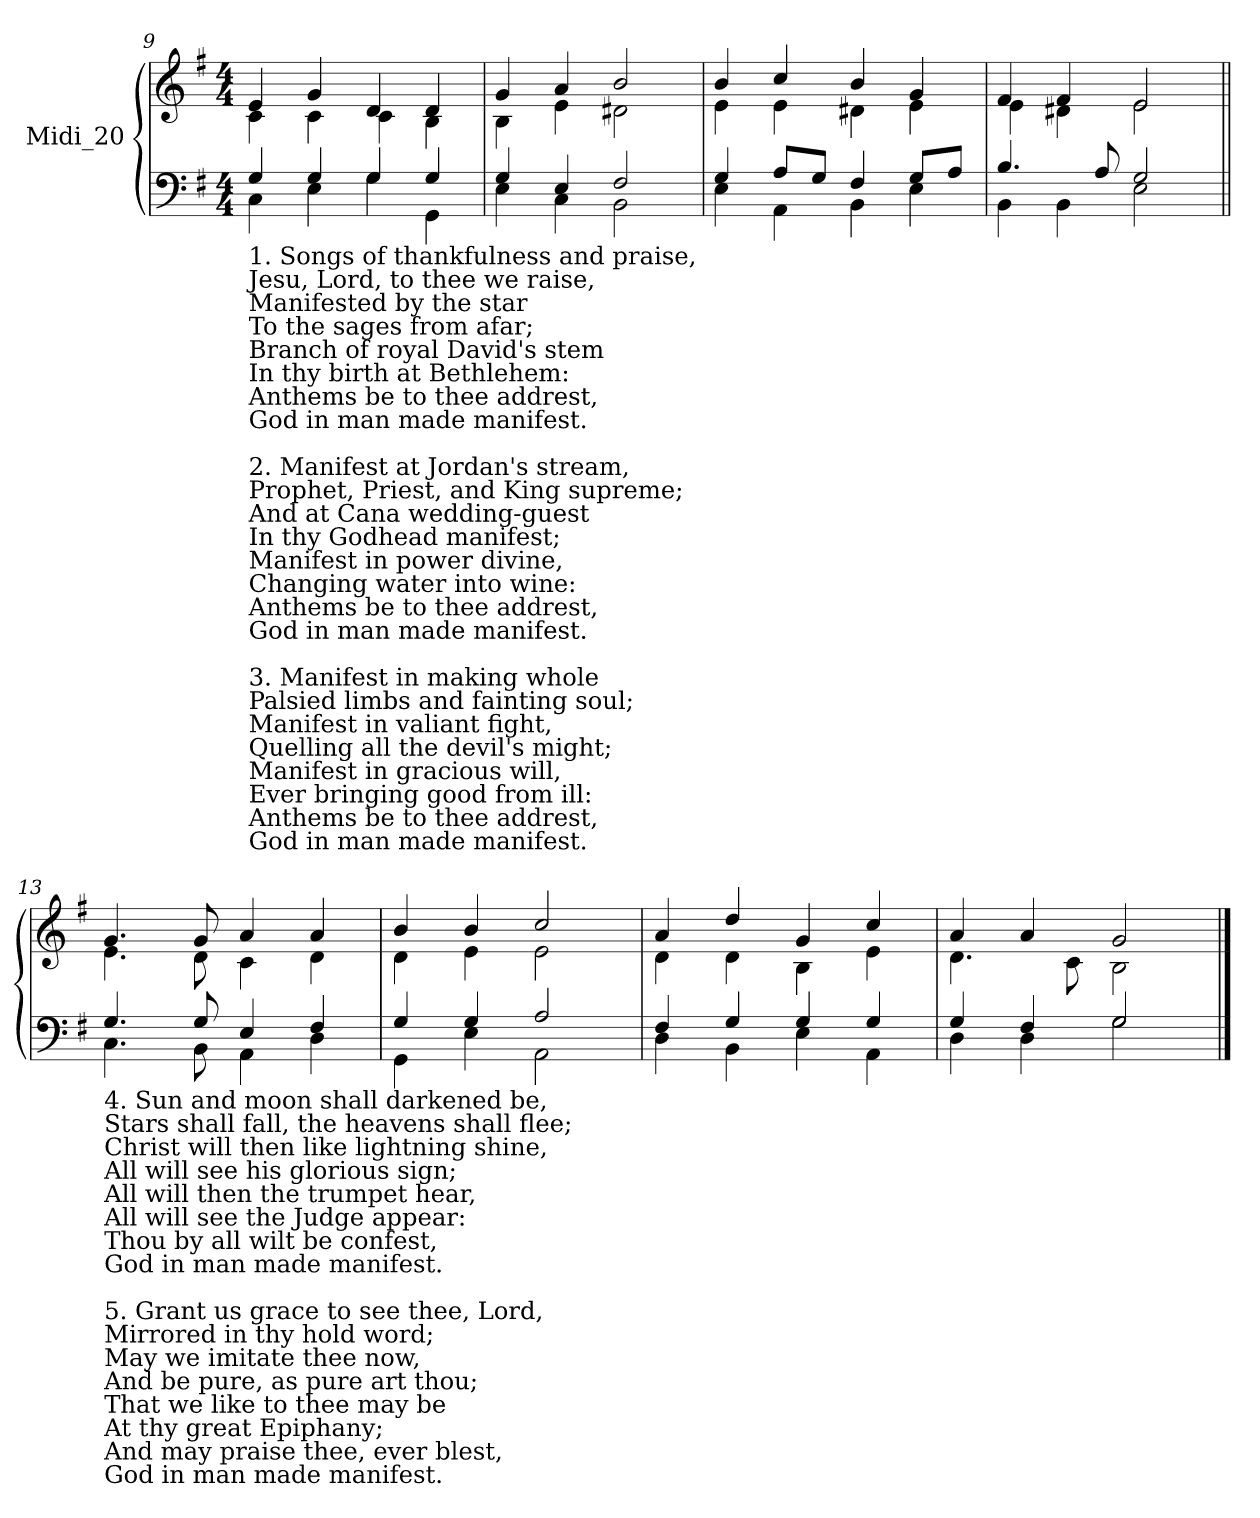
**kern	**kern
*part2	*part1
*staff2	*staff1
*I"Midi_20	*I"Midi_20
!!LO:LB:g=z
*clefF4	*clefG2
*k[f#]	*k[f#]
*G:	*G:
*M4/4	*M4/4
=9	=9
*^	*^
!LO:TX:b:t=1. Songs of thankfulness and praise,\nJesu, Lord, to thee we raise,\nManifested by the star\nTo the sages from afar;\nBranch of royal David's stem\nIn thy birth at Bethlehem&colon;\nAnthems be to thee addrest,\nGod in man made manifest.\n\n2. Manifest at Jordan's stream,\nProphet, Priest, and King supreme;\nAnd at Cana wedding-guest\nIn thy Godhead manifest;\nManifest in power divine,\nChanging water into wine&colon;\nAnthems be to thee addrest,\nGod in man made manifest.\n\n3. Manifest in making whole\nPalsied limbs and fainting soul;\nManifest in valiant fight,\nQuelling all the devil's might;\nManifest in gracious will,\nEver bringing good from ill&colon;\nAnthems be to thee addrest,\nGod in man made manifest.	!	!	!
4G/	4C\	4e/	4c\
4G/	4E\	4g/	4c\
4G/	4G\	4d/	4c\
4G/	4GG\	4d/	4B\
=10	=10	=10	=10
4G/	4E\	4g/	4B\
4E/	4C\	4a/	4e\
2F#/	2BB\	2b/	2d#X\
=11	=11	=11	=11
4G/	4E\	4b/	4e\
8A/L	4AA\	4cc/	4e\
8G/J	.	.	.
4F#/	4BB\	4b/	4d#X\
8G/L	4E\	4g/	4e\
8A/J	.	.	.
=12	=12	=12	=12
4.B/	4BB\	4f#/	4e\
.	4BB\	4f#/	4d#X\
8A/	.	.	.
2G/	2E\	2e/	2e\
=13||	=13||	=13||	=13||
!LO:TX:b:t=4. Sun and moon shall darkened be,\nStars shall fall, the heavens shall flee;\nChrist will then like lightning shine,\nAll will see his glorious sign;\nAll will then the trumpet hear,\nAll will see the Judge appear&colon;\nThou by all wilt be confest,\nGod in man made manifest.\n\n5. Grant us grace to see thee, Lord,\nMirrored in thy hold word;\nMay we imitate thee now,\nAnd be pure, as pure art thou;\nThat we like to thee may be\nAt thy great Epiphany;\nAnd may praise thee, ever blest,\nGod in man made manifest.	!	!	!
4.G/	4.C\	4.g/	4.e\
8G/	8BB\	8g/	8d\
4E/	4AA\	4a/	4c\
4F#/	4D\	4a/	4d\
=14	=14	=14	=14
4G/	4GG\	4b/	4d\
4G/	4E\	4b/	4e\
2A/	2AA\	2cc/	2e\
=15	=15	=15	=15
4F#/	4D\	4a/	4d\
4G/	4BB\	4dd/	4d\
4G/	4E\	4g/	4B\
4G/	4AA\	4cc/	4e\
=16	=16	=16	=16
4G/	4D\	4a/	4.d\
4F#/	4D\	4a/	.
.	.	.	8c\
2G/	2G\	2g/	2B\
*v	*v	*	*
*	*v	*v
==	==
*-	*-
